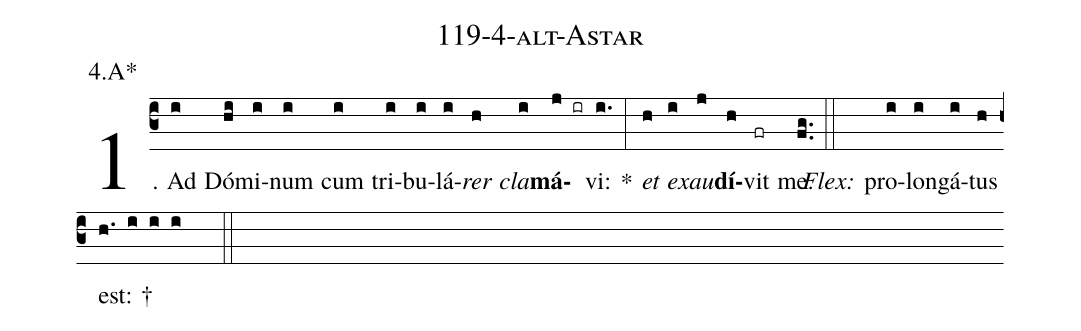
name: 119-4-alt-Astar;
annotation: 4.A*;
%%
(c3)1. Ad(i) Dó(hi)mi(i)num(i) cum(i) tri(i)bu(i)lá(i)<i>rer</i>(h) <i>cla</i>(i)<b>má</b>(j ir)vi:(i.) *(:) <i>et</i>(h) <i>ex</i>(i)<i>au</i>(j)<b>dí</b>(h)vit(fr) me.(fg..) (::)
<i>Flex:</i>()  pro(i)lon(i)gá(i)tus(h) est: †(h. i i i  ::)
